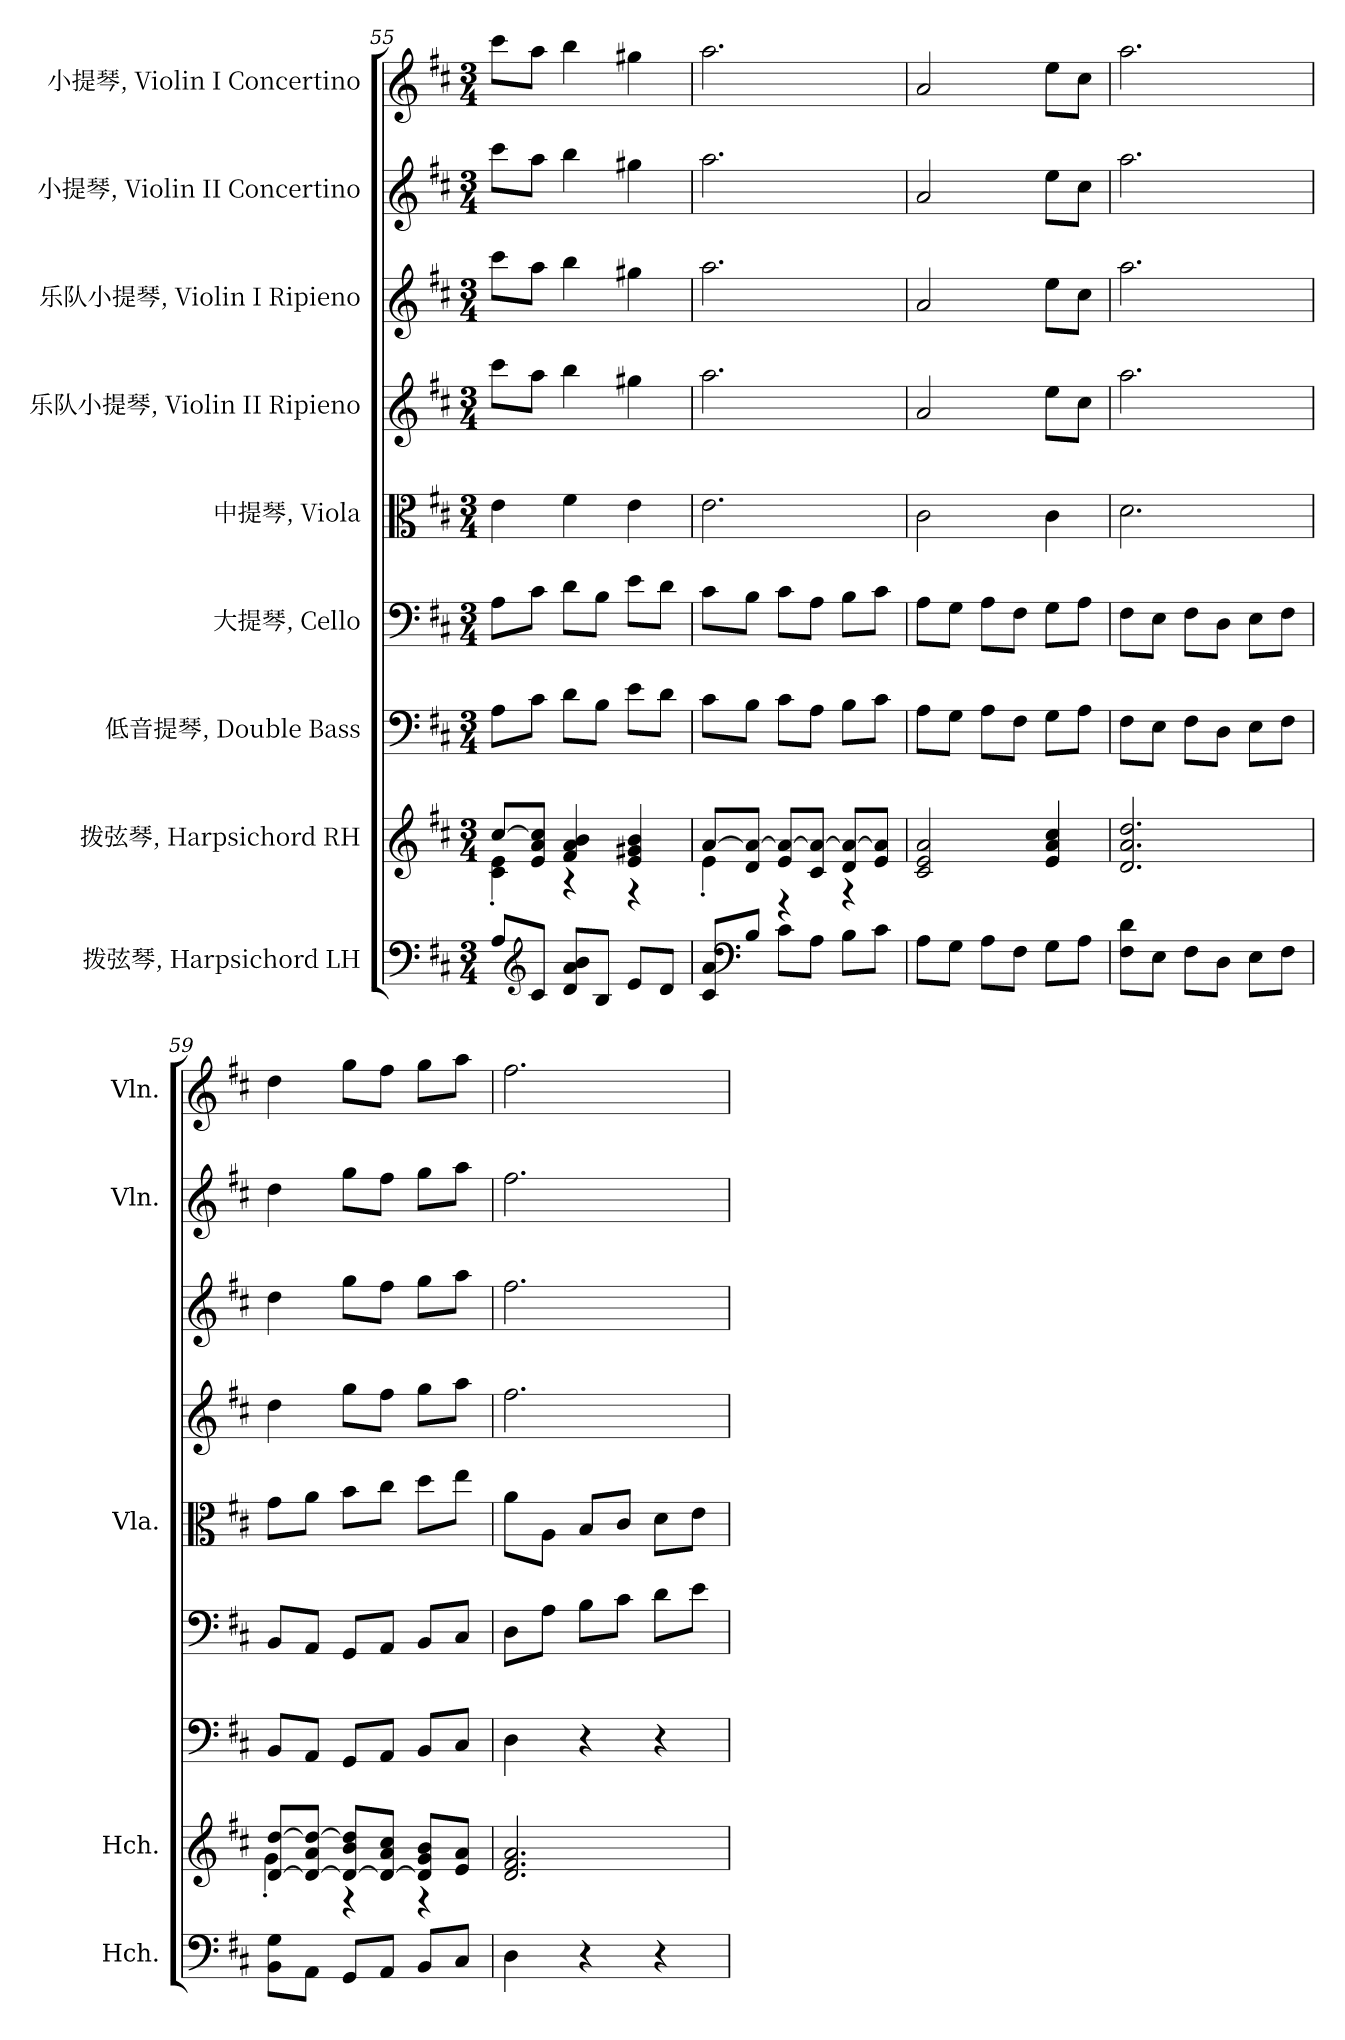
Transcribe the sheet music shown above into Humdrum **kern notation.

**kern	**kern	**kern	**kern	**kern	**kern	**kern	**kern	**kern
*part9	*part8	*part7	*part6	*part5	*part4	*part3	*part2	*part1
*staff9	*staff8	*staff7	*staff6	*staff5	*staff4	*staff3	*staff2	*staff1
*I"拨弦琴, Harpsichord LH	*I"拨弦琴, Harpsichord RH	*I"低音提琴, Double Bass	*I"大提琴, Cello	*I"中提琴, Viola	*I"乐队小提琴, Violin II Ripieno	*I"乐队小提琴, Violin I Ripieno	*I"小提琴, Violin II Concertino	*I"小提琴, Violin I Concertino
*I'Hch.	*I'Hch.	*	*	*I'Vla.	*	*	*I'Vln.	*I'Vln.
*clefF4	*clefG2	*clefF4	*clefF4	*clefC3	*clefG2	*clefG2	*clefG2	*clefG2
*	*	*ITrd7c12	*	*	*	*	*	*
*k[f#c#]	*k[f#c#]	*k[f#c#]	*k[f#c#]	*k[f#c#]	*k[f#c#]	*k[f#c#]	*k[f#c#]	*k[f#c#]
*M3/4	*M3/4	*M3/4	*M3/4	*M3/4	*M3/4	*M3/4	*M3/4	*M3/4
=55	=55	=55	=55	=55	=55	=55	=55	=55
*	*^	*	*	*	*	*	*	*
8A/L	[8cc#/L	4c#\' 4e\'	8AA\L	8A\L	4e\	8ccc#\L	8ccc#\L	8ccc#\L	8ccc#\L
*clefG2	*	*	*	*	*	*	*	*	*
8c#/J	8e/ 8a/ 8cc#/]J	.	8C#\J	8c#\J	.	8aa\J	8aa\J	8aa\J	8aa\J
8d/ 8a/ 8b/L	4f#/ 4a/ 4b/	4r	8D\L	8d\L	4f#\	4bb\	4bb\	4bb\	4bb\
8B/J	.	.	8BB\J	8B\J	.	.	.	.	.
8e/L	4e/ 4g#X/ 4b/	4r	8E\L	8e\L	4e\	4gg#X\	4gg#X\	4gg#X\	4gg#X\
8d/J	.	.	8D\J	8d\J	.	.	.	.	.
!!LO:PB:g=z
=56	=56	=56	=56	=56	=56	=56	=56	=56	=56
8c#/ 8a/L	[8a/L	4e'\	8C#\L	8c#\L	2.e\	2.aa\	2.aa\	2.aa\	2.aa\
*clefF4	*	*	*	*	*	*	*	*	*
8B/J	8d/ 8a/_J	.	8BB\J	8B\J	.	.	.	.	.
8c#\L	8e/ 8a/_L	4r	8C#\L	8c#\L	.	.	.	.	.
8A\J	8c#/ 8a/_J	.	8AA\J	8A\J	.	.	.	.	.
8B\L	8d/ 8a/_L	4r	8BB\L	8B\L	.	.	.	.	.
8c#\J	8e/ 8a/]J	.	8C#\J	8c#\J	.	.	.	.	.
*	*v	*v	*	*	*	*	*	*	*
=57	=57	=57	=57	=57	=57	=57	=57	=57
8A\L	2c#/ 2e/ 2a/	8AA\L	8A\L	2c#\	2a/	2a/	2a/	2a/
8G\J	.	8GG\J	8G\J	.	.	.	.	.
8A\L	.	8AA\L	8A\L	.	.	.	.	.
8F#\J	.	8FF#\J	8F#\J	.	.	.	.	.
8G\L	4e/ 4a/ 4cc#/	8GG\L	8G\L	4c#\	8ee\L	8ee\L	8ee\L	8ee\L
8A\J	.	8AA\J	8A\J	.	8cc#\J	8cc#\J	8cc#\J	8cc#\J
=58	=58	=58	=58	=58	=58	=58	=58	=58
8F#\ 8d\L	2.d/ 2.a/ 2.dd/	8FF#\L	8F#\L	2.d\	2.aa\	2.aa\	2.aa\	2.aa\
8E\J	.	8EE\J	8E\J	.	.	.	.	.
8F#\L	.	8FF#\L	8F#\L	.	.	.	.	.
8D\J	.	8DD\J	8D\J	.	.	.	.	.
8E\L	.	8EE\L	8E\L	.	.	.	.	.
8F#\J	.	8FF#\J	8F#\J	.	.	.	.	.
=59	=59	=59	=59	=59	=59	=59	=59	=59
*	*^	*	*	*	*	*	*	*
8BB\ 8G\L	[8d/ [8dd/L	4g'\	8BBB/L	8BB/L	8g\L	4dd\	4dd\	4dd\	4dd\
8AA\J	8d/_ 8a/ 8dd/_J	.	8AAA/J	8AA/J	8a\J	.	.	.	.
8GG/L	8d/_ 8b/ 8dd/]L	4r	8GGG/L	8GG/L	8b\L	8gg\L	8gg\L	8gg\L	8gg\L
8AA/J	8d/_ 8a/ 8cc#/J	.	8AAA/J	8AA/J	8cc#\J	8ff#\J	8ff#\J	8ff#\J	8ff#\J
8BB/L	8d/] 8g/ 8b/L	4r	8BBB/L	8BB/L	8dd\L	8gg\L	8gg\L	8gg\L	8gg\L
8C#/J	8e/ 8a/J	.	8CC#/J	8C#/J	8ee\J	8aa\J	8aa\J	8aa\J	8aa\J
*	*v	*v	*	*	*	*	*	*	*
=60	=60	=60	=60	=60	=60	=60	=60	=60
4D\	2.d/ 2.f#/ 2.a/	4DD\	8D\L	8a\L	2.ff#\	2.ff#\	2.ff#\	2.ff#\
.	.	.	8A\J	8A\J	.	.	.	.
4r	.	4r	8B\L	8B/L	.	.	.	.
.	.	.	8c#\J	8c#/J	.	.	.	.
4r	.	4r	8d\L	8d\L	.	.	.	.
.	.	.	8e\J	8e\J	.	.	.	.
=	=	=	=	=	=	=	=	=
*-	*-	*-	*-	*-	*-	*-	*-	*-
